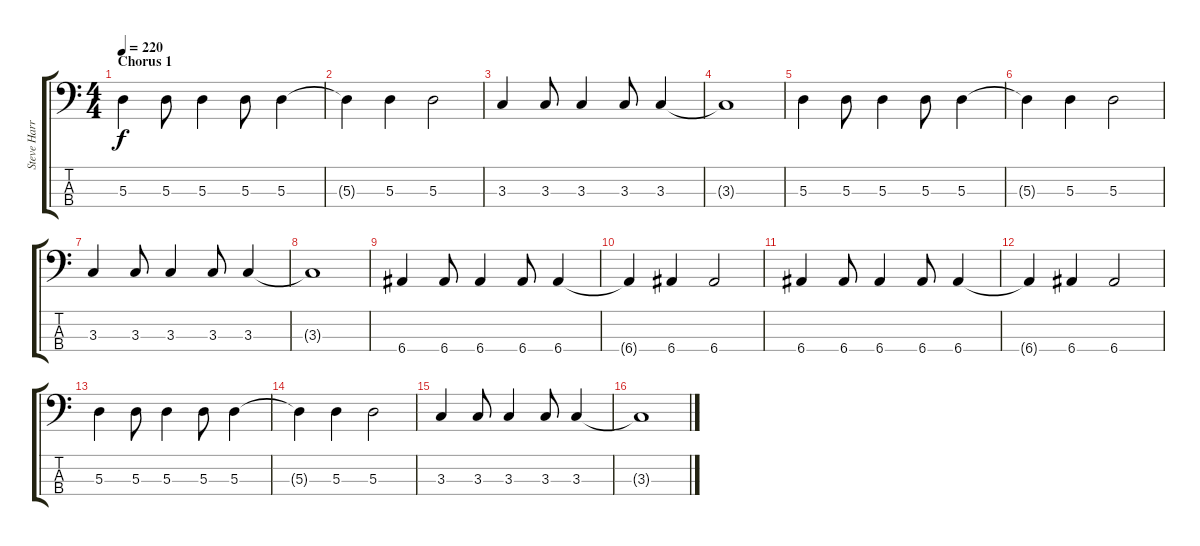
\track ("Steve Harris" "Steve Harr") {instrument electricbassfinger}
\staff {score tabs}
\tuning (G2 D2 A1 E1) {hide}
\ts (4 4)
\section ("" "Chorus 1")
\tempo 220
\clef f4
\ks c
5.3.4{dy f} 5.3.8 5.3.4 5.3.8 5.3.4 |
5.3{t}.4 5.3.4 5.3.2 |
3.3.4 3.3.8 3.3.4 3.3.8 3.3.4 |
3.3{t}.1 |
5.3.4 5.3.8 5.3.4 5.3.8 5.3.4 |
5.3{t}.4 5.3.4 5.3.2 |
3.3.4 3.3.8 3.3.4 3.3.8 3.3.4 |
3.3{t}.1 |
6.4.4 6.4.8 6.4.4 6.4.8 6.4.4 |
6.4{t}.4 6.4.4 6.4.2 |
6.4.4 6.4.8 6.4.4 6.4.8 6.4.4 |
6.4{t}.4 6.4.4 6.4.2 |
5.3.4 5.3.8 5.3.4 5.3.8 5.3.4 |
5.3{t}.4 5.3.4 5.3.2 |
3.3.4 3.3.8 3.3.4 3.3.8 3.3.4 |
3.3{t}.1
